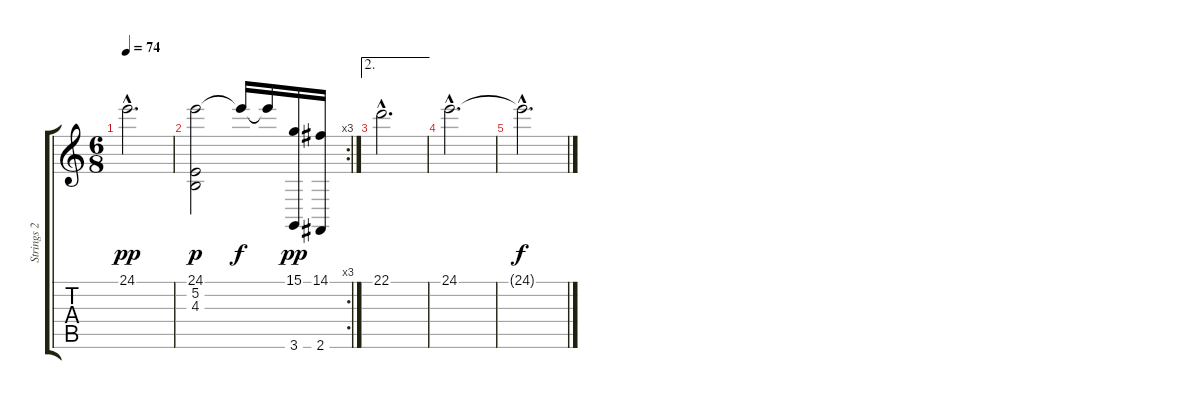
\track ("Strings 2" "Strings 2") {instrument stringensemble1}
\staff {score tabs}
\tuning (E4 B3 G3 D3 A2 E2) {hide}
\ts (6 8)
\tempo 74
\clef g2
\ks c
24.1{hac}.2{d dy pp} |
\rc 3
(24.1 5.2 4.3).2{dy p} 24.1{t}.16{dy f} 24.1{t}.16 (15.1 3.6).16{dy pp} (14.1 2.6).16 |
\ae 2
22.1{hac}.2{d} |
24.1{hac}.2{d} |
24.1{hac t}.2{d dy f}
